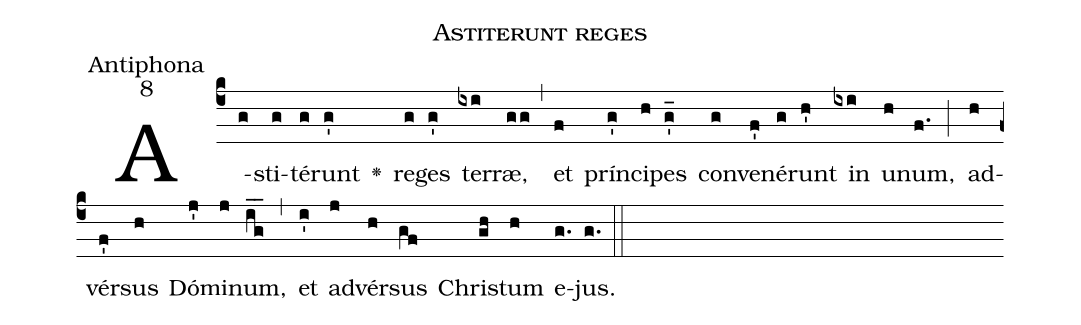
name:Astiterunt reges;
office-part:Antiphona;
mode:8;
%%
(c4) A(g)sti(g)té(g)runt(g') <v>\greheightstar</v>() re(g)ges(g') ter(ixi)ræ,(gg) (,) et(f) prín(g')ci(h)pes(g'_) con(g)ve(f')né(g)runt(h') in(ixi) u(h)num,(f.) (;) ad(h)vér(f')sus(h) Dó(j')mi(j)num,(ig__) (,) et(i') ad(j)vér(h)sus(gf) Chri(gh)stum(h) e(g.)jus.(g.) (::)
